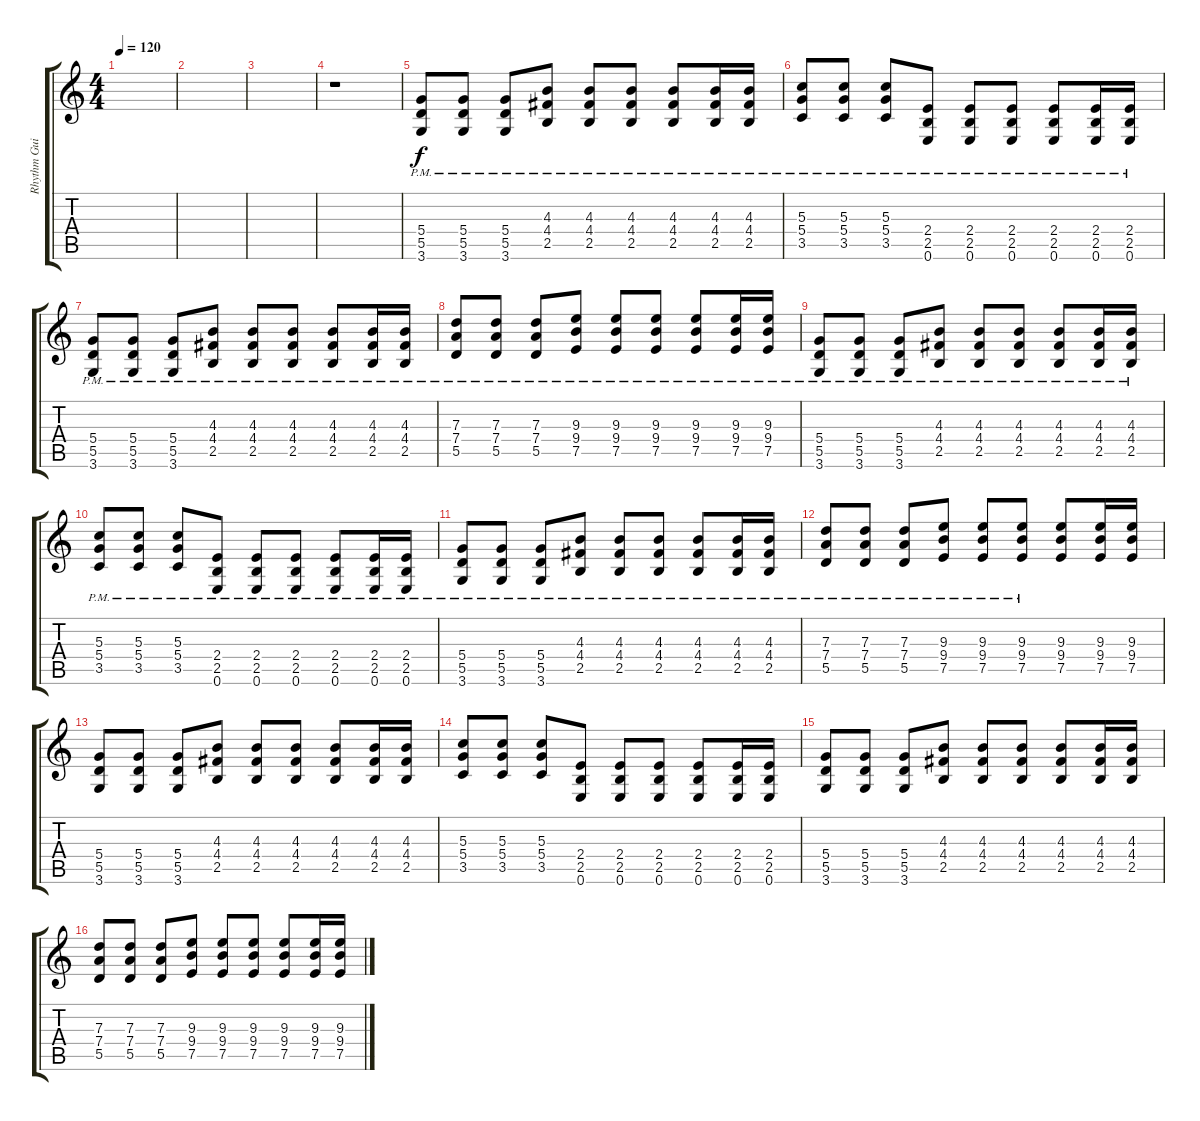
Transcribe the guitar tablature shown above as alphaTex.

\track ("Rhythm Guitar" "Rhythm Gui") {instrument overdrivenguitar}
\staff {score tabs}
\tuning (E4 B3 G3 D3 A2 E2) {hide}
\ts (4 4)
\tempo 120
\clef g2
\ks c
|
|
|
r.1 |
(5.4{pm} 5.5{pm} 3.6{pm}).8 (5.4{pm} 5.5{pm} 3.6{pm}).8 (5.4{pm} 5.5{pm} 3.6{pm}).8 (4.3{pm} 4.4{pm} 2.5{pm}).8 (4.3{pm} 4.4{pm} 2.5{pm}).8 (4.3{pm} 4.4{pm} 2.5{pm}).8 (4.3{pm} 4.4{pm} 2.5{pm}).8 (4.3{pm} 4.4{pm} 2.5{pm}).16 (4.3{pm} 4.4{pm} 2.5{pm}).16 |
(5.3{pm} 5.4{pm} 3.5{pm}).8 (5.3{pm} 5.4{pm} 3.5{pm}).8 (5.3{pm} 5.4{pm} 3.5{pm}).8 (2.4{pm} 2.5{pm} 0.6{pm}).8 (2.4{pm} 2.5{pm} 0.6{pm}).8 (2.4{pm} 2.5{pm} 0.6{pm}).8 (2.4{pm} 2.5{pm} 0.6{pm}).8 (2.4{pm} 2.5{pm} 0.6{pm}).16 (2.4{pm} 2.5{pm} 0.6{pm}).16 |
(5.4{pm} 5.5{pm} 3.6{pm}).8 (5.4{pm} 5.5{pm} 3.6{pm}).8 (5.4{pm} 5.5{pm} 3.6{pm}).8 (4.3{pm} 4.4{pm} 2.5{pm}).8 (4.3{pm} 4.4{pm} 2.5{pm}).8 (4.3{pm} 4.4{pm} 2.5{pm}).8 (4.3{pm} 4.4{pm} 2.5{pm}).8 (4.3{pm} 4.4{pm} 2.5{pm}).16 (4.3{pm} 4.4{pm} 2.5{pm}).16 |
(7.3{pm} 7.4{pm} 5.5{pm}).8 (7.3{pm} 7.4{pm} 5.5{pm}).8 (7.3{pm} 7.4{pm} 5.5{pm}).8 (9.3{pm} 9.4{pm} 7.5{pm}).8 (9.3{pm} 9.4{pm} 7.5{pm}).8 (9.3{pm} 9.4{pm} 7.5{pm}).8 (9.3{pm} 9.4{pm} 7.5{pm}).8 (9.3{pm} 9.4{pm} 7.5{pm}).16 (9.3{pm} 9.4{pm} 7.5{pm}).16 |
(5.4{pm} 5.5{pm} 3.6{pm}).8 (5.4{pm} 5.5{pm} 3.6{pm}).8 (5.4{pm} 5.5{pm} 3.6{pm}).8 (4.3{pm} 4.4{pm} 2.5{pm}).8 (4.3{pm} 4.4{pm} 2.5{pm}).8 (4.3{pm} 4.4{pm} 2.5{pm}).8 (4.3{pm} 4.4{pm} 2.5{pm}).8 (4.3{pm} 4.4{pm} 2.5{pm}).16 (4.3{pm} 4.4{pm} 2.5{pm}).16 |
(5.3{pm} 5.4{pm} 3.5{pm}).8 (5.3{pm} 5.4{pm} 3.5{pm}).8 (5.3{pm} 5.4{pm} 3.5{pm}).8 (2.4{pm} 2.5{pm} 0.6{pm}).8 (2.4{pm} 2.5{pm} 0.6{pm}).8 (2.4{pm} 2.5{pm} 0.6{pm}).8 (2.4{pm} 2.5{pm} 0.6{pm}).8 (2.4{pm} 2.5{pm} 0.6{pm}).16 (2.4{pm} 2.5{pm} 0.6{pm}).16 |
(5.4{pm} 5.5{pm} 3.6{pm}).8 (5.4{pm} 5.5{pm} 3.6{pm}).8 (5.4{pm} 5.5{pm} 3.6{pm}).8 (4.3{pm} 4.4{pm} 2.5{pm}).8 (4.3{pm} 4.4{pm} 2.5{pm}).8 (4.3{pm} 4.4{pm} 2.5{pm}).8 (4.3{pm} 4.4{pm} 2.5{pm}).8 (4.3{pm} 4.4{pm} 2.5{pm}).16 (4.3{pm} 4.4{pm} 2.5{pm}).16 |
(7.3{pm} 7.4{pm} 5.5{pm}).8 (7.3{pm} 7.4{pm} 5.5{pm}).8 (7.3{pm} 7.4{pm} 5.5{pm}).8 (9.3{pm} 9.4{pm} 7.5{pm}).8 (9.3{pm} 9.4{pm} 7.5{pm}).8 (9.3{pm} 9.4{pm} 7.5{pm}).8 (9.3 9.4 7.5).8 (9.3 9.4 7.5).16 (9.3 9.4 7.5).16 |
(5.4 5.5 3.6).8 (5.4 5.5 3.6).8 (5.4 5.5 3.6).8 (4.3 4.4 2.5).8 (4.3 4.4 2.5).8 (4.3 4.4 2.5).8 (4.3 4.4 2.5).8 (4.3 4.4 2.5).16 (4.3 4.4 2.5).16 |
(5.3 5.4 3.5).8 (5.3 5.4 3.5).8 (5.3 5.4 3.5).8 (2.4 2.5 0.6).8 (2.4 2.5 0.6).8 (2.4 2.5 0.6).8 (2.4 2.5 0.6).8 (2.4 2.5 0.6).16 (2.4 2.5 0.6).16 |
(5.4 5.5 3.6).8 (5.4 5.5 3.6).8 (5.4 5.5 3.6).8 (4.3 4.4 2.5).8 (4.3 4.4 2.5).8 (4.3 4.4 2.5).8 (4.3 4.4 2.5).8 (4.3 4.4 2.5).16 (4.3 4.4 2.5).16 |
(7.3 7.4 5.5).8 (7.3 7.4 5.5).8 (7.3 7.4 5.5).8 (9.3 9.4 7.5).8 (9.3 9.4 7.5).8 (9.3 9.4 7.5).8 (9.3 9.4 7.5).8 (9.3 9.4 7.5).16 (9.3 9.4 7.5).16
